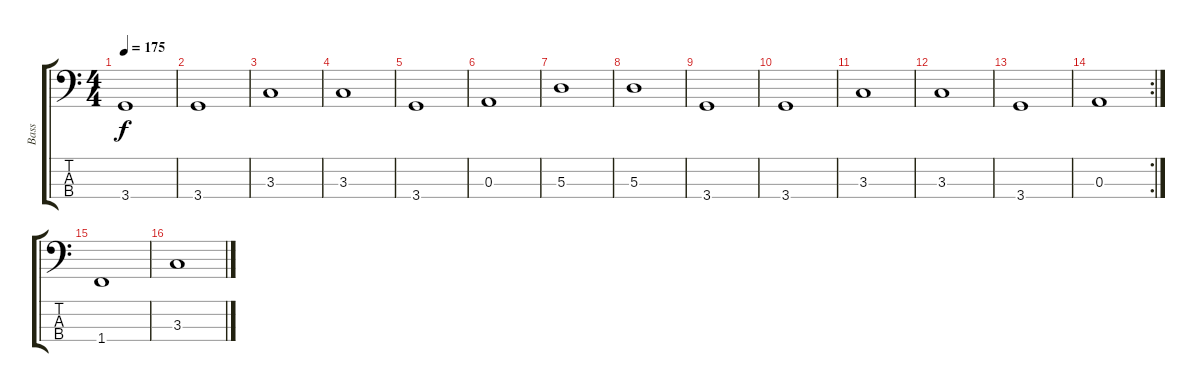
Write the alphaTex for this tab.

\track ("Bass" "Bass") {instrument electricbassfinger}
\staff {score tabs}
\tuning (G2 D2 A1 E1) {hide}
\ts (4 4)
\tempo 175
\clef f4
\ks c
3.4.1{dy f} |
3.4.1 |
3.3.1 |
3.3.1 |
3.4.1 |
0.3.1 |
5.3.1 |
5.3.1 |
3.4.1 |
3.4.1 |
3.3.1 |
3.3.1 |
3.4.1 |
\rc 2
0.3.1 |
1.4.1 |
3.3.1
